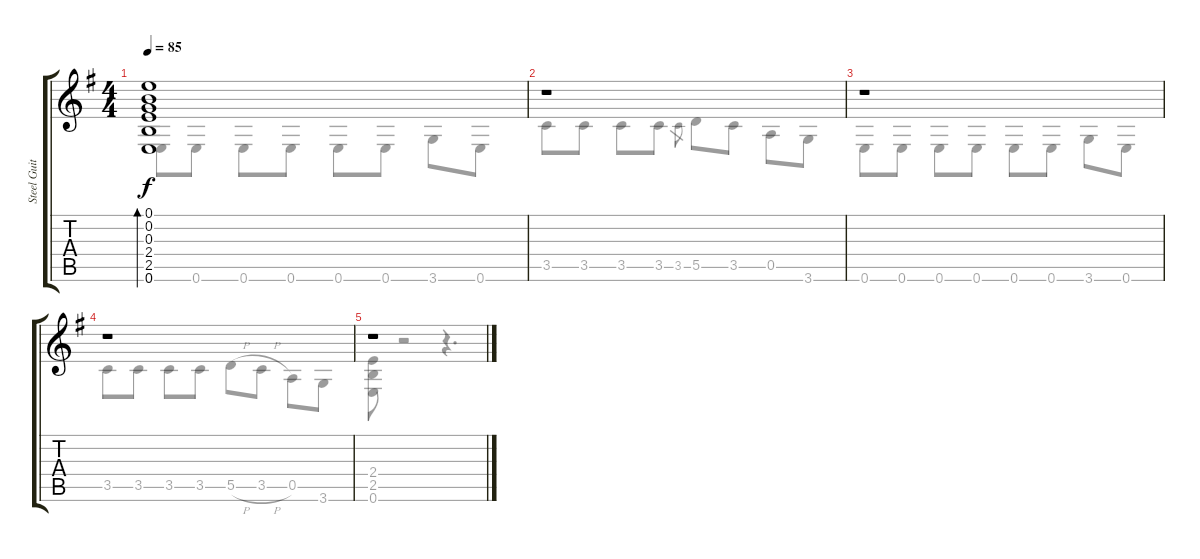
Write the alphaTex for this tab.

\track ("Steel Guitar" "Steel Guit") {instrument acousticguitarsteel}
\staff {score tabs}
\tuning (E4 B3 G3 D3 A2 E2) {hide}
\voice
\ts (4 4)
\tempo 85
\clef g2
\ks eminor
(0.1 0.2 0.3 2.4 2.5 0.6).1{bd 30 dy f} |
r.1 |
r.1 |
r.1 |
r.1
\voice
\clef g2
\ottava regular
\simile none
\ks eminor
0.6.8{dy f} 0.6.8 0.6.8 0.6.8 0.6.8 0.6.8 3.6.8 0.6.8 |
3.5.8 3.5.8 3.5.8 3.5.8 3.5.8{gr} 5.5.8 3.5.8 0.5.8 3.6.8 |
0.6.8 0.6.8 0.6.8 0.6.8 0.6.8 0.6.8 3.6.8 0.6.8 |
3.5.8 3.5.8 3.5.8 3.5.8 5.5{h}.8 3.5{h}.8 0.5.8 3.6.8 |
(2.4 2.5 0.6).8 r.2 r.4{d}
